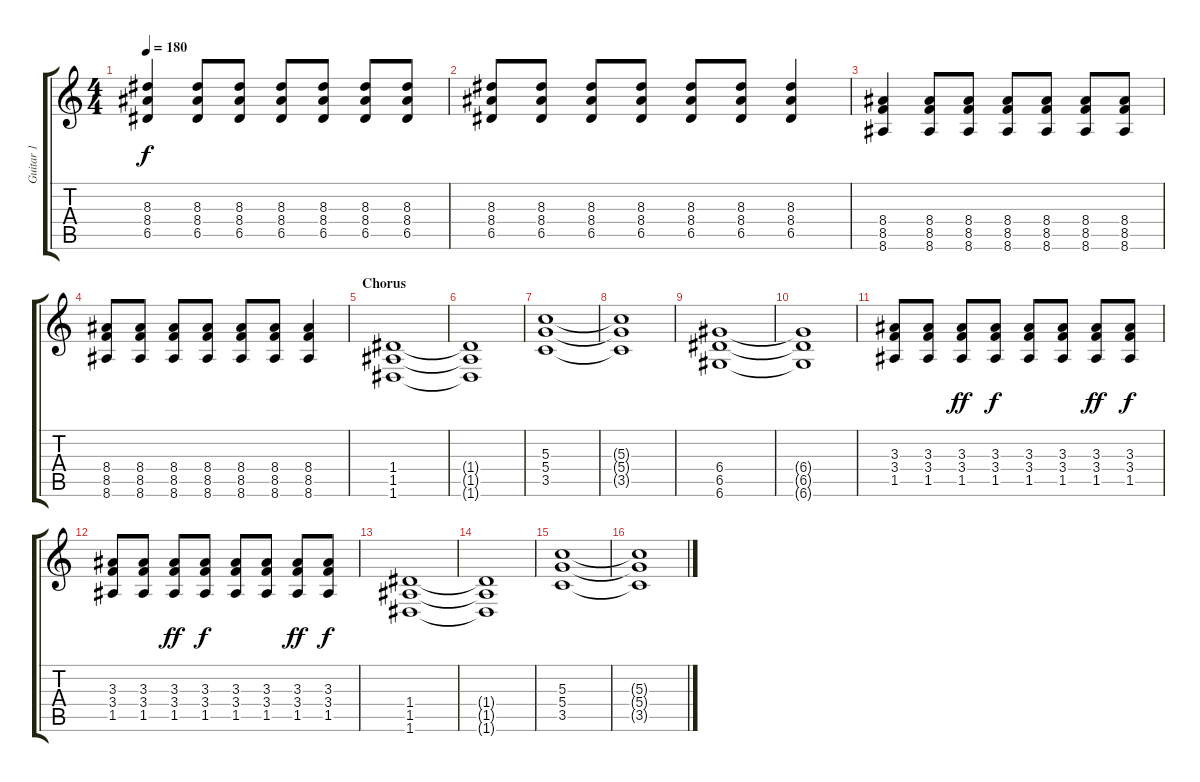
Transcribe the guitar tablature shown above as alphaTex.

\track ("Guitar 1" "Guitar 1") {instrument overdrivenguitar}
\staff {score tabs}
\tuning (E4 B3 G3 D3 A2 D2) {hide}
\ts (4 4)
\tempo 180
\clef g2
\ks c
(8.3 8.4 6.5).4{dy f} (8.3 8.4 6.5).8 (8.3 8.4 6.5).8 (8.3 8.4 6.5).8 (8.3 8.4 6.5).8 (8.3 8.4 6.5).8 (8.3 8.4 6.5).8 |
(8.3 8.4 6.5).8 (8.3 8.4 6.5).8 (8.3 8.4 6.5).8 (8.3 8.4 6.5).8 (8.3 8.4 6.5).8 (8.3 8.4 6.5).8 (8.3 8.4 6.5).4 |
(8.4 8.5 8.6).4 (8.4 8.5 8.6).8 (8.4 8.5 8.6).8 (8.4 8.5 8.6).8 (8.4 8.5 8.6).8 (8.4 8.5 8.6).8 (8.4 8.5 8.6).8 |
(8.4 8.5 8.6).8 (8.4 8.5 8.6).8 (8.4 8.5 8.6).8 (8.4 8.5 8.6).8 (8.4 8.5 8.6).8 (8.4 8.5 8.6).8 (8.4 8.5 8.6).4 |
\section ("" "Chorus")
(1.4 1.5 1.6).1 |
(1.4{t} 1.5{t} 1.6{t}).1 |
(5.3 5.4 3.5).1 |
(5.3{t} 5.4{t} 3.5{t}).1 |
(6.4 6.5 6.6).1 |
(6.4{t} 6.5{t} 6.6{t}).1 |
(3.3 3.4 1.5).8 (3.3 3.4 1.5).8 (3.3 3.4 1.5).8{dy ff} (3.3 3.4 1.5).8{dy f} (3.3 3.4 1.5).8 (3.3 3.4 1.5).8 (3.3 3.4 1.5).8{dy ff} (3.3 3.4 1.5).8{dy f} |
(3.3 3.4 1.5).8 (3.3 3.4 1.5).8 (3.3 3.4 1.5).8{dy ff} (3.3 3.4 1.5).8{dy f} (3.3 3.4 1.5).8 (3.3 3.4 1.5).8 (3.3 3.4 1.5).8{dy ff} (3.3 3.4 1.5).8{dy f} |
(1.4 1.5 1.6).1 |
(1.4{t} 1.5{t} 1.6{t}).1 |
(5.3 5.4 3.5).1 |
(5.3{t} 5.4{t} 3.5{t}).1
